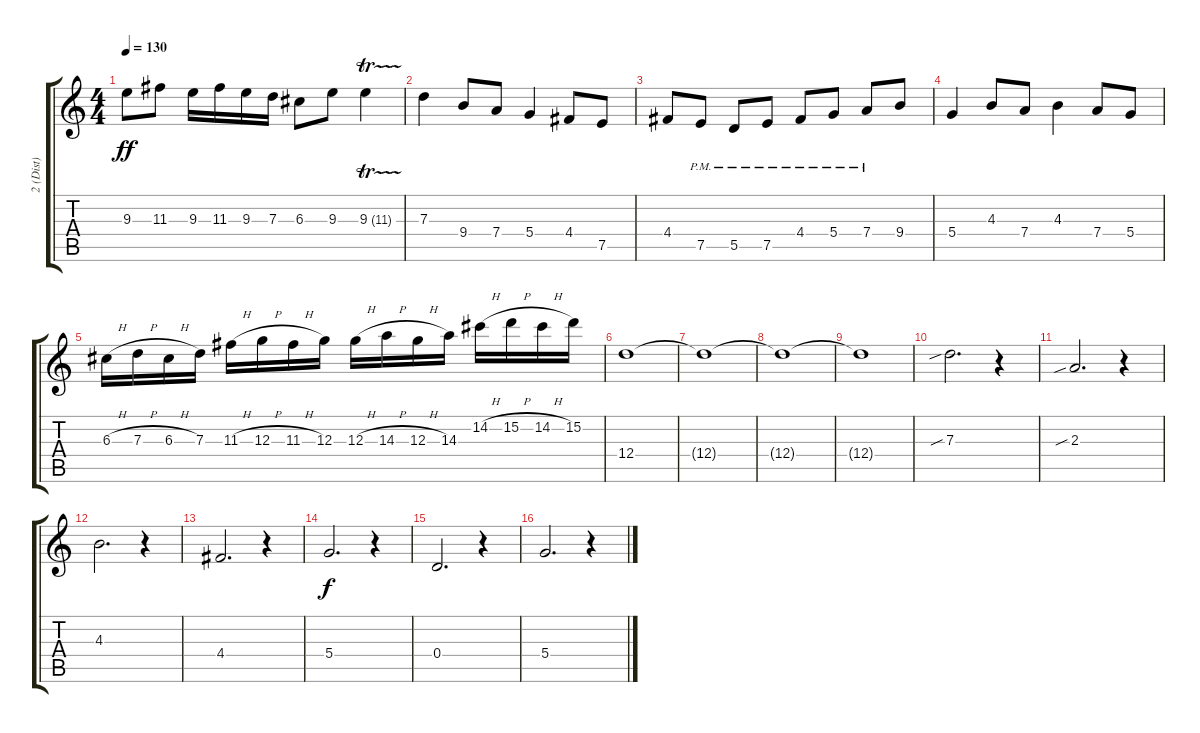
\track ("2 (Dist)" "2 (Dist)") {instrument distortionguitar}
\staff {score tabs}
\tuning (E4 B3 G3 D3 A2 D2) {hide}
\ts (4 4)
\tempo 130
\clef g2
\ks c
9.3.8{dy ff} 11.3.8 9.3.16 11.3.16 9.3.16 7.3.16 6.3.8 9.3.8 9.3{tr (11 32)}.4 |
7.3.4 9.4.8 7.4.8 5.4.4 4.4.8 7.5.8 |
4.4.8 7.5{pm}.8 5.5{pm}.8 7.5{pm}.8 4.4{pm}.8 5.4{pm}.8 7.4{pm}.8 9.4.8 |
5.4.4 4.3.8 7.4.8 4.3.4 7.4.8 5.4.8 |
6.3{h}.16 7.3{h}.16 6.3{h}.16 7.3.16 11.3{h}.16 12.3{h}.16 11.3{h}.16 12.3.16 12.3{h}.16 14.3{h}.16 12.3{h}.16 14.3.16 14.2{h}.16 15.2{h}.16 14.2{h}.16 15.2.16 |
12.4.1 |
12.4{t}.1 |
12.4{t}.1 |
12.4{t}.1 |
7.3{sib}.2{d} r.4 |
2.3{sib}.2{d} r.4 |
4.3.2{d} r.4 |
4.4.2{d} r.4 |
5.4.2{d dy f} r.4 |
0.4.2{d} r.4 |
5.4.2{d} r.4
